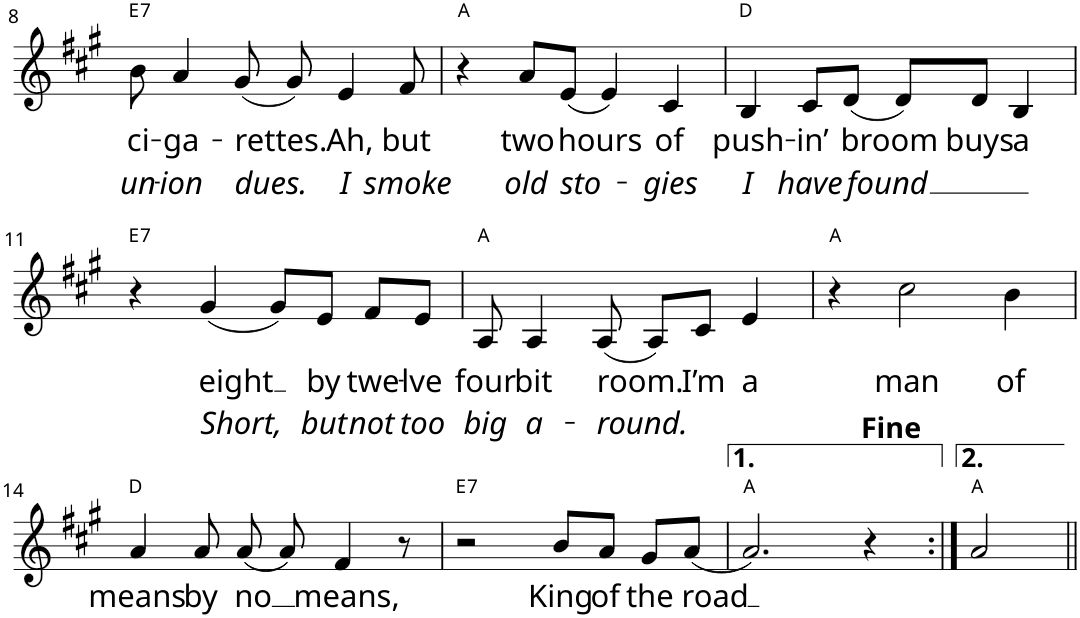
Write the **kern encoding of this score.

**kern	**text	**text	**harte
*part1	*part1	*part1	*part1
*staff1	*staff1	*staff1	*
*I"Midi_1	*	*	*
!!LO:PB:g=z
*clefG2	*	*	*
*k[f#c#g#]	*	*	*
*A:	*	*	*
*M4/4	*	*	*
*met(c)	*	*	*
=8	=8	=8	=8
!	!LO:LY:b	!LO:LY:b	!LO:H:kt=7
8b\	ci-	un-	E:7
!	!LO:LY:b	!LO:LY:b	!
4a/	-ga-	-ion	.
!	!LO:LY:b	!LO:LY:b	!
(8g#/	-rettes.	dues.	.
8g#/)	.	.	.
!	!LO:LY:b	!LO:LY:b	!
4e/	Ah,	I	.
!	!LO:LY:b	!LO:LY:b	!
8f#/	but	smoke	.
=9	=9	=9	=9
4r	.	.	A:maj
!	!LO:LY:b	!LO:LY:b	!
8a/L	two	old	.
!	!LO:LY:b	!LO:LY:b	!
(8e/J	hours	sto-	.
4e/)	.	.	.
!	!LO:LY:b	!LO:LY:b	!
4c#/	of	-gies	.
=10	=10	=10	=10
!	!LO:LY:b	!LO:LY:b	!
4B/	push-	I	D:maj
!	!LO:LY:b	!LO:LY:b	!
8c#/L	-in’	have	.
!	!LO:LY:b	!LO:LY:b	!
(8d/J	broom	found	.
8d/L)	.	.	.
!	!LO:LY:b	!	!
8d/J	buys	.	.
!	!LO:LY:b	!	!
4B/	a	.	.
!!LO:LB:g=z
=11	=11	=11	=11
!	!	!	!LO:H:kt=7
4r	.	.	E:7
!	!LO:LY:b	!LO:LY:b	!
(4g#/	eight	Short,	.
8g#/L)	.	.	.
!	!LO:LY:b	!LO:LY:b	!
8e/J	by	but	.
!	!LO:LY:b	!LO:LY:b	!
8f#/L	twe-	not	.
!	!LO:LY:b	!LO:LY:b	!
8e/J	-lve	too	.
=12	=12	=12	=12
!	!LO:LY:b	!LO:LY:b	!
8A/	four	big	A:maj
!	!LO:LY:b	!LO:LY:b	!
4A/	bit	a-	.
!	!LO:LY:b	!LO:LY:b	!
(8A/	room.	-round.	.
8A/L)	.	.	.
!	!LO:LY:b	!	!
8c#/J	I’m	.	.
!	!LO:LY:b	!	!
4e/	a	.	.
=13	=13	=13	=13
4r	.	.	A:maj
!	!LO:LY:b	!	!
2cc#\	man	.	.
!	!LO:LY:b	!	!
4b\	of	.	.
!!LO:LB:g=z
=14	=14	=14	=14
!	!LO:LY:b	!	!
4a/	means	.	D:maj
!	!LO:LY:b	!	!
8a/	by	.	.
!	!LO:LY:b	!	!
(8a/	no	.	.
8a/)	.	.	.
!	!LO:LY:b	!	!
4f#/	means,	.	.
8r	.	.	.
=15	=15	=15	=15
!	!	!	!LO:H:kt=7
2r	.	.	E:7
!	!LO:LY:b	!	!
8b/L	King	.	.
!	!LO:LY:b	!	!
8a/J	of	.	.
!	!LO:LY:b	!	!
8g#/L	the	.	.
!	!LO:LY:b	!	!
(8a/J	road	.	.
=16	=16	=16	=16
2.a/)	.	.	A:maj
4r	.	.	.
=17:|!	=17:|!	=17:|!	=17:|!
2a/	.	.	A:maj
=||	=||	=||	=||
*-	*-	*-	*-
